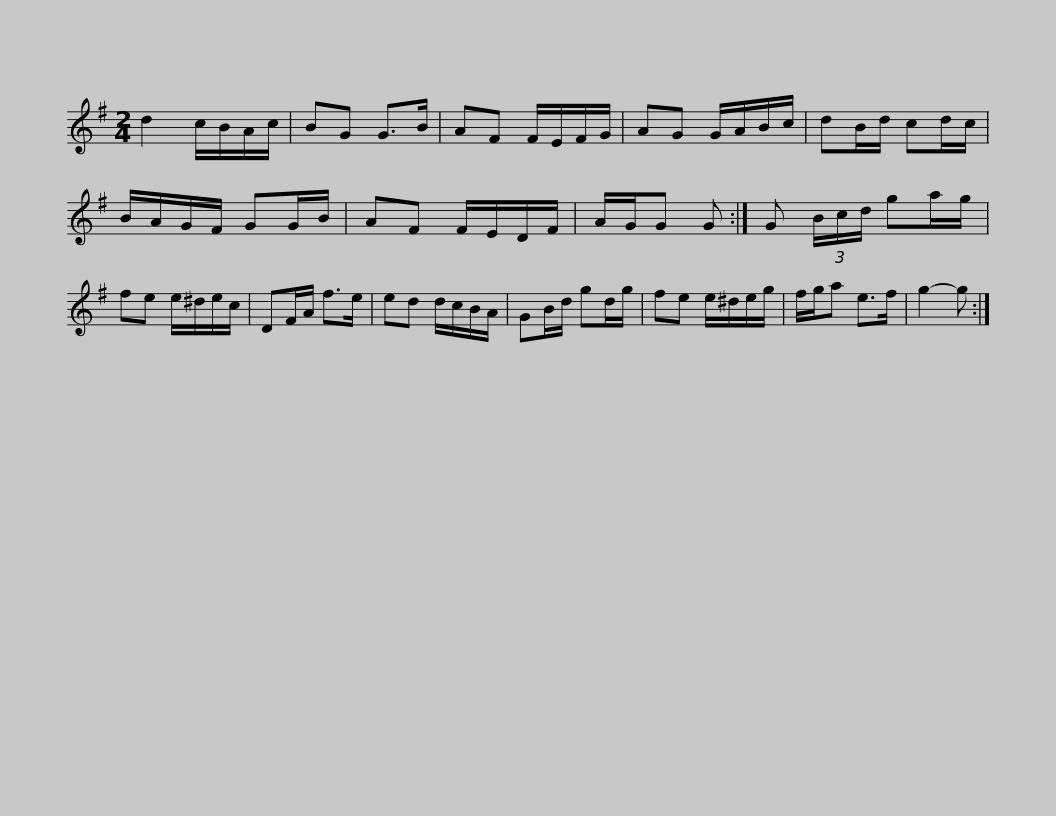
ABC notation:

X:1
L:1/8
M:2/4
I:linebreak $
K:G
V:1 treble
V:1
 d2 c/B/A/c/ | BG G>B | AF F/E/F/G/ | AG G/A/B/c/ | dB/d/ cd/c/ | %5
 B/A/G/F/ GG/B/ | AF F/E/D/F/ | A/G/G G :|$ G (3B/c/d/ ga/g/ | fe e/^d/e/c/ | %10
 DF/A/ f>e | ed d/c/B/A/ | GB/d/ gd/g/ | fe e/^d/e/g/ | f/g/a e>f | %15
 g2- g :| %16
